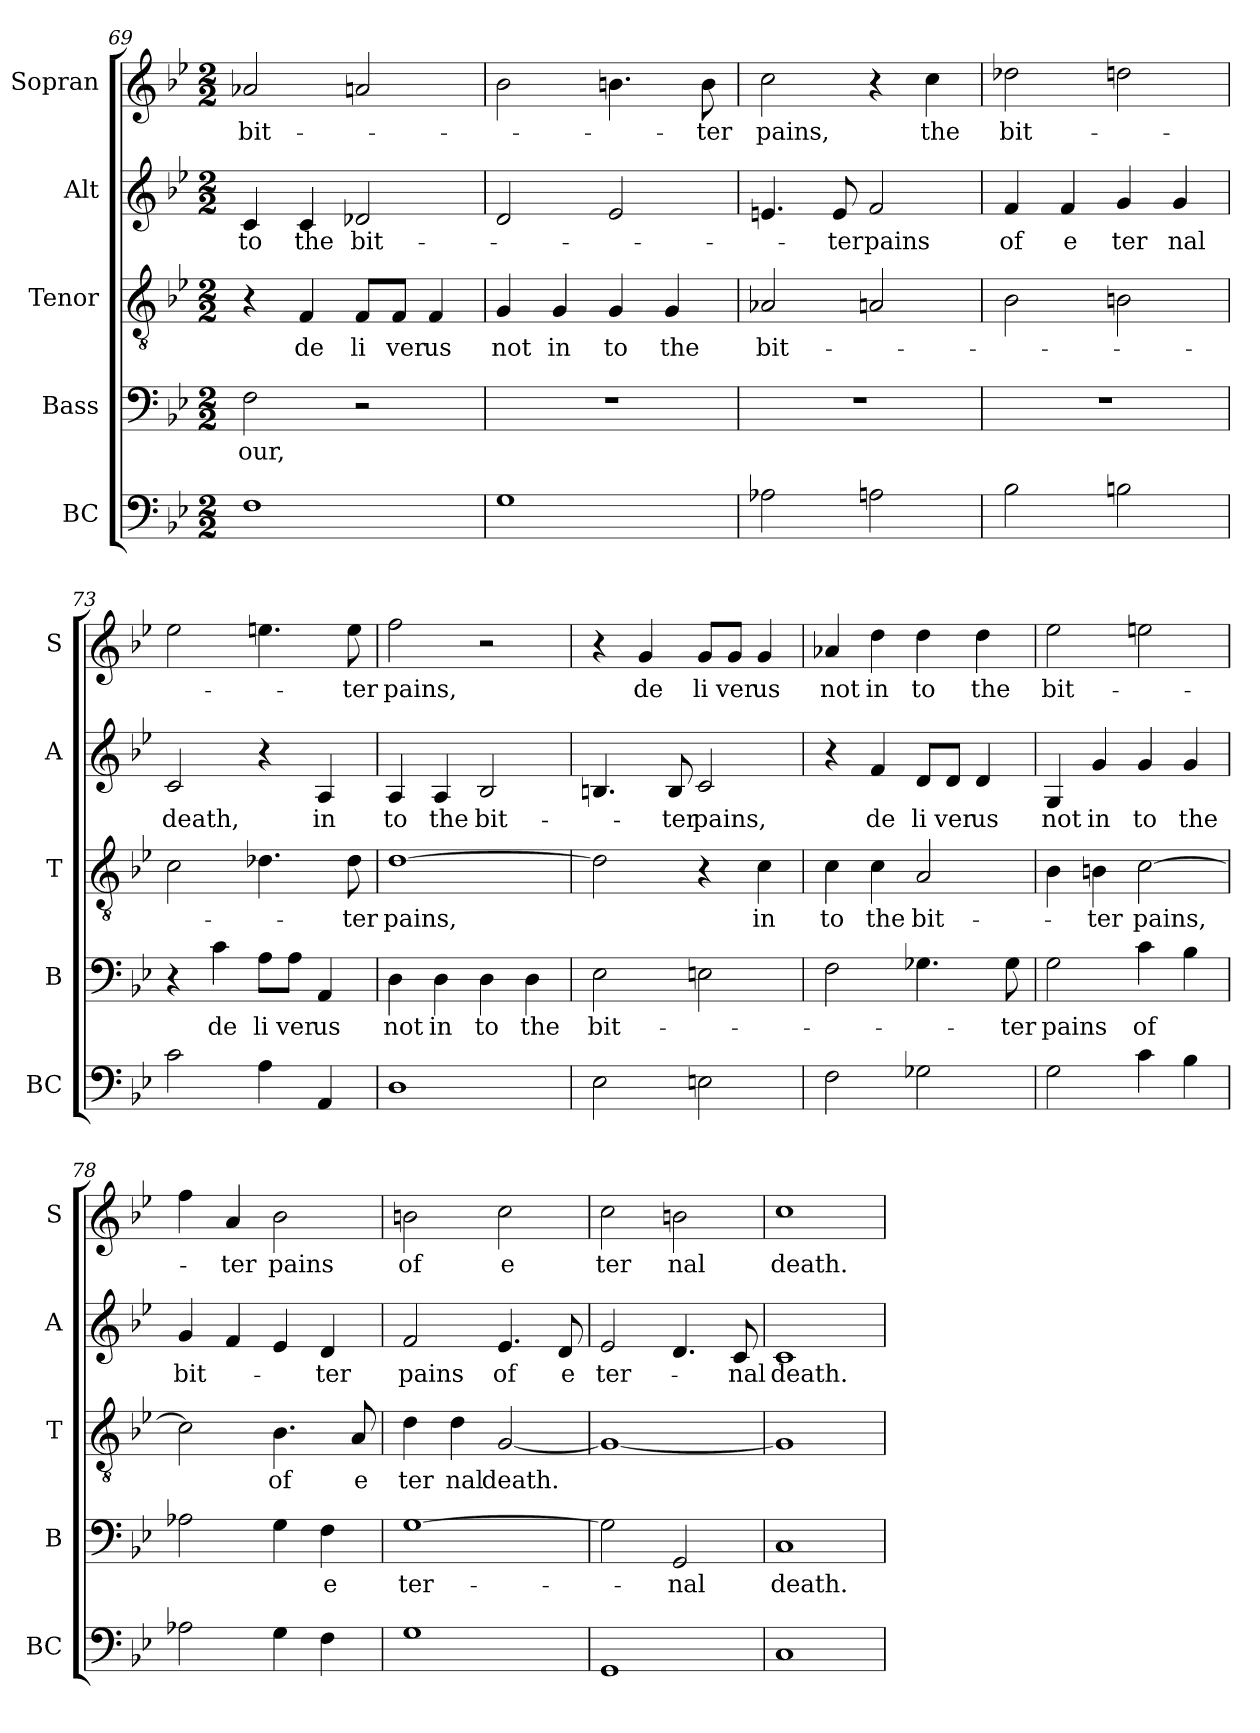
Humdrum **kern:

**kern	**kern	**text	**kern	**text	**kern	**text	**kern	**text
*part5	*part4	*part4	*part3	*part3	*part2	*part2	*part1	*part1
*staff5	*staff4	*staff4	*staff3	*staff3	*staff2	*staff2	*staff1	*staff1
*I"BC	*I"Bass	*	*I"Tenor	*	*I"Alt	*	*I"Sopran	*
*I'BC	*I'B	*	*I'T	*	*I'A	*	*I'S	*
*clefF4	*clefF4	*	*clefGv2	*	*clefG2	*	*clefG2	*
*k[b-e-]	*k[b-e-]	*	*k[b-e-]	*	*k[b-e-]	*	*k[b-e-]	*
*M2/2	*M2/2	*	*M2/2	*	*M2/2	*	*M2/2	*
=69	=69	=69	=69	=69	=69	=69	=69	=69
!	!	!LO:LY:b	!	!	!	!LO:LY:b	!	!LO:LY:b
1F	2F\	our,	4r	.	4c/	to	2a-X/	bit-
!	!	!	!	!LO:LY:b	!	!LO:LY:b	!	!
.	.	.	4F/	de	4c/	the	.	.
!	!	!	!	!LO:LY:b	!	!LO:LY:b	!	!
.	2r	.	8F/L	li	2d-X/	bit-	2an/	.
!	!	!	!	!LO:LY:b	!	!	!	!
.	.	.	8F/J	ver	.	.	.	.
!	!	!	!	!LO:LY:b	!	!	!	!
.	.	.	4F/	us	.	.	.	.
!!LO:LB:g=z
=70	=70	=70	=70	=70	=70	=70	=70	=70
!	!	!	!	!LO:LY:b	!	!	!	!
1G	1r	.	4G/	not	2d/	.	2b-\	.
!	!	!	!	!LO:LY:b	!	!	!	!
.	.	.	4G/	in	.	.	.	.
!	!	!	!	!LO:LY:b	!	!	!	!
.	.	.	4G/	to	2e-/	.	4.bn\	.
!	!	!	!	!LO:LY:b	!	!	!	!
.	.	.	4G/	the	.	.	.	.
!	!	!	!	!	!	!	!	!LO:LY:b
.	.	.	.	.	.	.	8b\	ter
=71	=71	=71	=71	=71	=71	=71	=71	=71
!	!	!	!	!LO:LY:b	!	!	!	!LO:LY:b
2A-X\	1r	.	2A-X/	bit-	4.en/	.	2cc\	pains,
!	!	!	!	!	!	!LO:LY:b	!	!
.	.	.	.	.	8e/	ter	.	.
!	!	!	!	!	!	!LO:LY:b	!	!
2An\	.	.	2An/	.	2f/	pains	4r	.
!	!	!	!	!	!	!	!	!LO:LY:b
.	.	.	.	.	.	.	4cc\	the
=72	=72	=72	=72	=72	=72	=72	=72	=72
!	!	!	!	!	!	!LO:LY:b	!	!LO:LY:b
2B-\	1r	.	2B-\	.	4f/	of	2dd-X\	bit-
!	!	!	!	!	!	!LO:LY:b	!	!
.	.	.	.	.	4f/	e	.	.
!	!	!	!	!	!	!LO:LY:b	!	!
2Bn\	.	.	2Bn\	.	4g/	ter	2ddn\	.
!	!	!	!	!	!	!LO:LY:b	!	!
.	.	.	.	.	4g/	nal	.	.
=73	=73	=73	=73	=73	=73	=73	=73	=73
!	!	!	!	!	!	!LO:LY:b	!	!
2c\	4r	.	2c\	.	2c/	death,	2ee-\	.
!	!	!LO:LY:b	!	!	!	!	!	!
.	4c\	de	.	.	.	.	.	.
!	!	!LO:LY:b	!	!	!	!	!	!
4A\	8A\L	li	4.d-X\	.	4r	.	4.een\	.
!	!	!LO:LY:b	!	!	!	!	!	!
.	8A\J	ver	.	.	.	.	.	.
!	!	!LO:LY:b	!	!	!	!LO:LY:b	!	!
4AA/	4AA/	us	.	.	4A/	in	.	.
!	!	!	!	!LO:LY:b	!	!	!	!LO:LY:b
.	.	.	8d-\	ter	.	.	8ee\	ter
=74	=74	=74	=74	=74	=74	=74	=74	=74
!	!	!LO:LY:b	!	!LO:LY:b	!	!LO:LY:b	!	!LO:LY:b
1D	4D\	not	[1d	pains,	4A/	to	2ff\	pains,
!	!	!LO:LY:b	!	!	!	!LO:LY:b	!	!
.	4D\	in	.	.	4A/	the	.	.
!	!	!LO:LY:b	!	!	!	!LO:LY:b	!	!
.	4D\	to	.	.	2B-/	bit-	2r	.
!	!	!LO:LY:b	!	!	!	!	!	!
.	4D\	the	.	.	.	.	.	.
=75	=75	=75	=75	=75	=75	=75	=75	=75
!	!	!LO:LY:b	!	!	!	!	!	!
2E-\	2E-\	bit-	2d\]	.	4.Bn/	.	4r	.
!	!	!	!	!	!	!	!	!LO:LY:b
.	.	.	.	.	.	.	4g/	de
!	!	!	!	!	!	!LO:LY:b	!	!
.	.	.	.	.	8B/	ter	.	.
!	!	!	!	!	!	!LO:LY:b	!	!LO:LY:b
2En\	2En\	.	4r	.	2c/	pains,	8g/L	li
!	!	!	!	!	!	!	!	!LO:LY:b
.	.	.	.	.	.	.	8g/J	ver
!	!	!	!	!LO:LY:b	!	!	!	!LO:LY:b
.	.	.	4c\	in	.	.	4g/	us
!!LO:PB:g=z
=76	=76	=76	=76	=76	=76	=76	=76	=76
!	!	!	!	!LO:LY:b	!	!	!	!LO:LY:b
2F\	2F\	.	4c\	to	4r	.	4a-X/	not
!	!	!	!	!LO:LY:b	!	!LO:LY:b	!	!LO:LY:b
.	.	.	4c\	the	4f/	de	4dd\	in
!	!	!	!	!LO:LY:b	!	!LO:LY:b	!	!LO:LY:b
2G-X\	4.G-X\	.	2A/	bit-	8d/L	li	4dd\	to
!	!	!	!	!	!	!LO:LY:b	!	!
.	.	.	.	.	8d/J	ver	.	.
!	!	!	!	!	!	!LO:LY:b	!	!LO:LY:b
.	.	.	.	.	4d/	us	4dd\	the
!	!	!LO:LY:b	!	!	!	!	!	!
.	8G-\	ter	.	.	.	.	.	.
=77	=77	=77	=77	=77	=77	=77	=77	=77
!	!	!LO:LY:b	!	!	!	!LO:LY:b	!	!LO:LY:b
2G\	2G\	pains	4B-\	.	4G/	not	2ee-\	bit-
!	!	!	!	!LO:LY:b	!	!LO:LY:b	!	!
.	.	.	4Bn\	ter	4g/	in	.	.
!	!	!LO:LY:b	!	!LO:LY:b	!	!LO:LY:b	!	!
4c\	4c\	of	[2c\	pains,	4g/	to	2een\	.
!	!	!	!	!	!	!LO:LY:b	!	!
4B-\	4B-\	.	.	.	4g/	the	.	.
=78	=78	=78	=78	=78	=78	=78	=78	=78
!	!	!	!	!	!	!LO:LY:b	!	!
2A-X\	2A-X\	.	2c\]	.	4g/	bit-	4ff\	.
!	!	!	!	!	!	!	!	!LO:LY:b
.	.	.	.	.	4f/	.	4a/	ter
!	!	!	!	!LO:LY:b	!	!	!	!LO:LY:b
4G\	4G\	.	4.B-\	of	4e-/	.	2b-\	pains
!	!	!LO:LY:b	!	!	!	!LO:LY:b	!	!
4F\	4F\	e	.	.	4d/	ter	.	.
!	!	!	!	!LO:LY:b	!	!	!	!
.	.	.	8A/	e	.	.	.	.
=79	=79	=79	=79	=79	=79	=79	=79	=79
!	!	!LO:LY:b	!	!LO:LY:b	!	!LO:LY:b	!	!LO:LY:b
1G	[1G	ter-	4d\	ter	2f/	pains	2bn\	of
!	!	!	!	!LO:LY:b	!	!	!	!
.	.	.	4d\	nal	.	.	.	.
!	!	!	!	!LO:LY:b	!	!LO:LY:b	!	!LO:LY:b
.	.	.	[2G/	death.	4.e-/	of	2cc\	e
!	!	!	!	!	!	!LO:LY:b	!	!
.	.	.	.	.	8d/	e	.	.
=80	=80	=80	=80	=80	=80	=80	=80	=80
!	!	!	!	!	!	!LO:LY:b	!	!LO:LY:b
1GG	2G\]	.	1G_	.	2e-/	ter-	2cc\	ter
!	!	!LO:LY:b	!	!	!	!	!	!LO:LY:b
.	2GG/	nal	.	.	4.d/	.	2bn\	nal
!	!	!	!	!	!	!LO:LY:b	!	!
.	.	.	.	.	8c/	nal	.	.
=81	=81	=81	=81	=81	=81	=81	=81	=81
!	!	!LO:LY:b	!	!	!	!LO:LY:b	!	!LO:LY:b
1C	1C	death.	1G]	.	1c	death.	1cc	death.
=	=	=	=	=	=	=	=	=
*-	*-	*-	*-	*-	*-	*-	*-	*-
